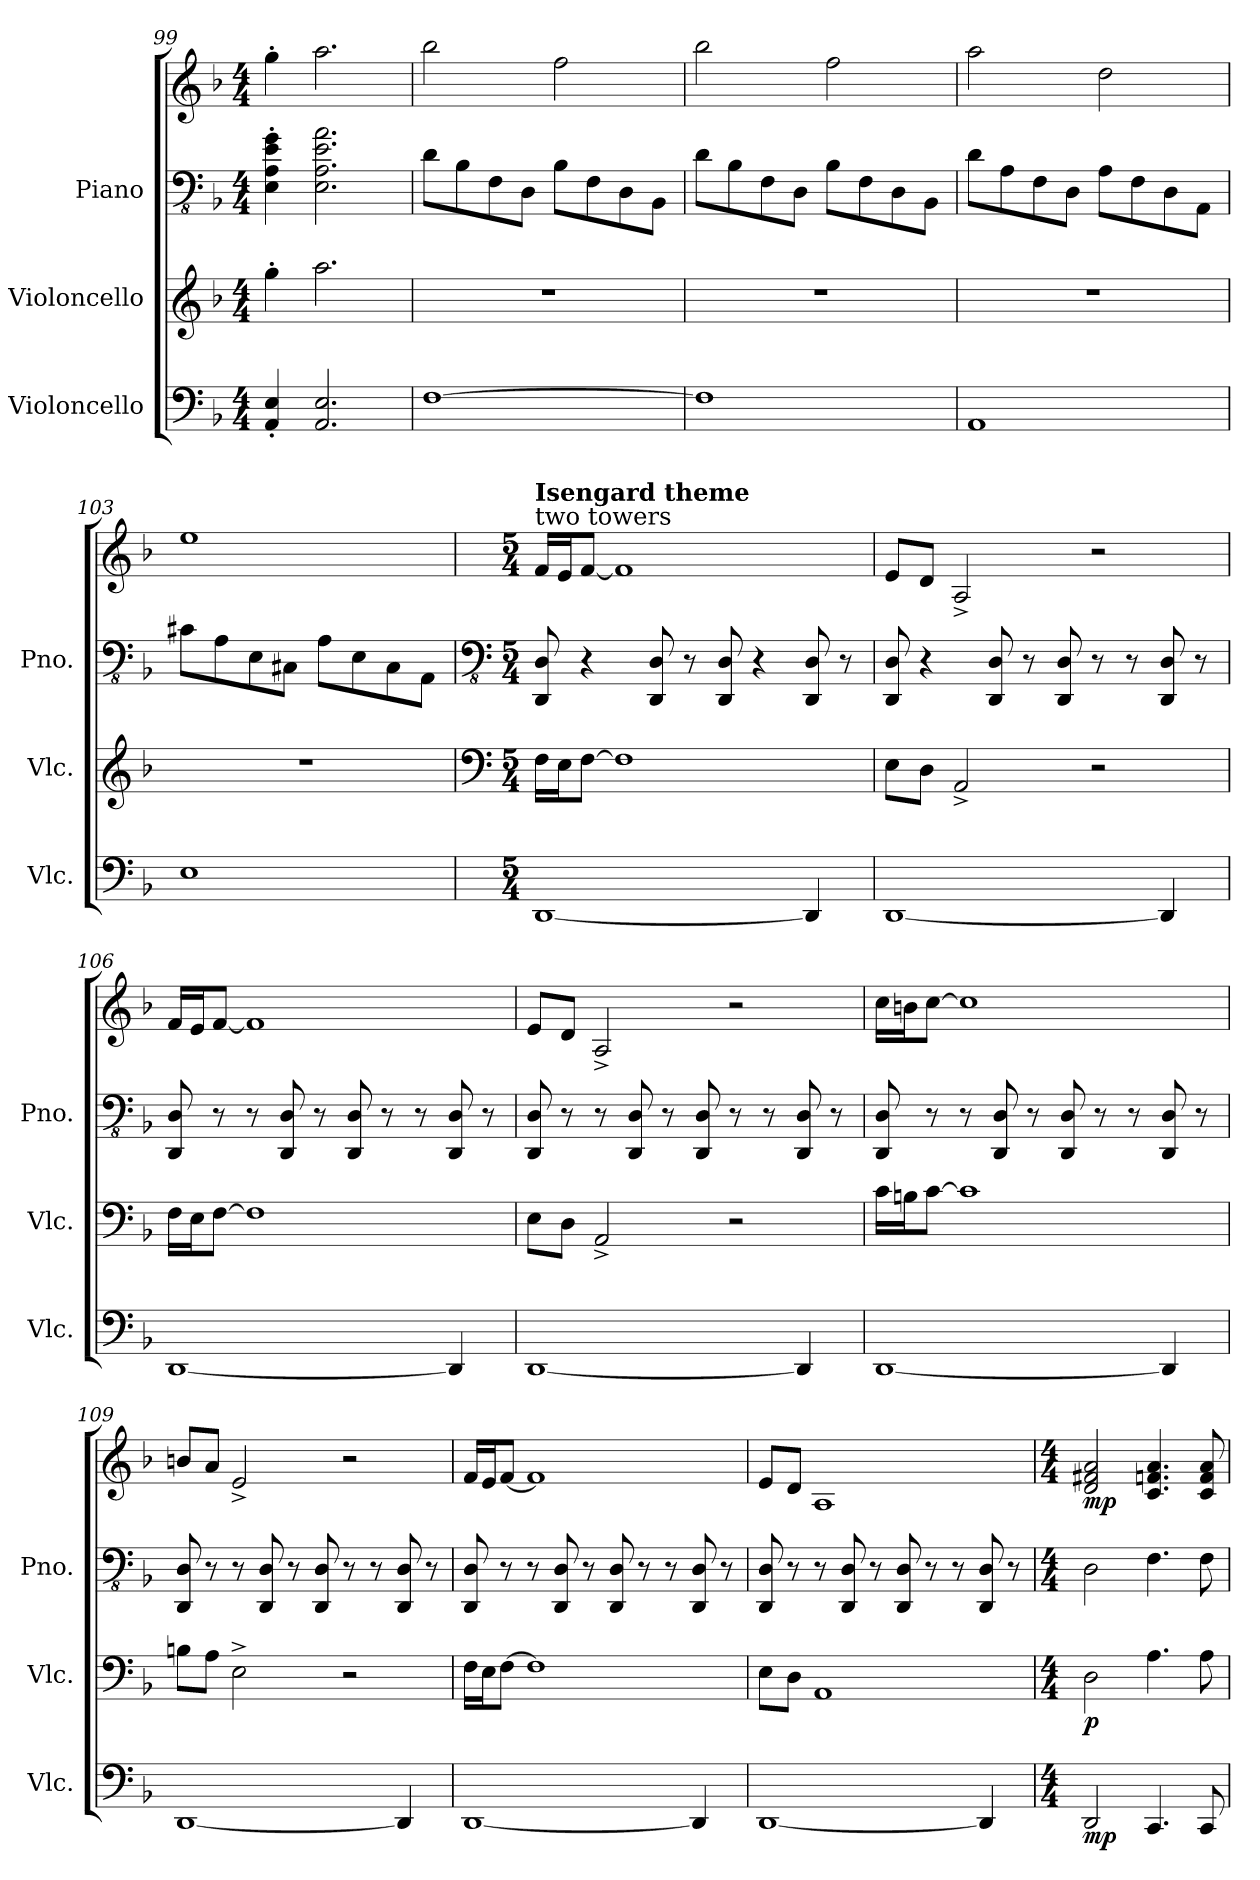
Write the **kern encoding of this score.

**kern	**dynam	**kern	**dynam	**kern	**kern	**dynam
*part3	*part3	*part2	*part2	*part1	*part1	*part1
*staff4	*staff4	*staff3	*staff3	*staff2	*staff1	*staff1/2
*I"Violoncello	*	*I"Violoncello	*	*I"Piano	*	*
*I'Vlc.	*	*I'Vlc.	*	*I'Pno.	*	*
*clefF4	*	*clefG2	*	*clefFv4	*clefG2	*
*k[b-]	*	*k[b-]	*	*k[b-]	*k[b-]	*
*M4/4	*	*M4/4	*	*M4/4	*M4/4	*
=99	=99	=99	=99	=99	=99	=99
4AA/' 4E/'	.	4gg'\	.	4EE\' 4AA\' 4E\' 4G\'	4gg'\	.
2.AA/ 2.E/	.	2.aa\	.	2.EE\ 2.AA\ 2.E\ 2.A\	2.aa\	.
=100	=100	=100	=100	=100	=100	=100
[1F	.	1r	.	8D\L	2bb-\	.
.	.	.	.	8BB-\	.	.
.	.	.	.	8FF\	.	.
.	.	.	.	8DD\J	.	.
.	.	.	.	8BB-\L	2ff\	.
.	.	.	.	8FF\	.	.
.	.	.	.	8DD\	.	.
.	.	.	.	8BBB-\J	.	.
=101	=101	=101	=101	=101	=101	=101
1F]	.	1r	.	8D\L	2bb-\	.
.	.	.	.	8BB-\	.	.
.	.	.	.	8FF\	.	.
.	.	.	.	8DD\J	.	.
.	.	.	.	8BB-\L	2ff\	.
.	.	.	.	8FF\	.	.
.	.	.	.	8DD\	.	.
.	.	.	.	8BBB-\J	.	.
!!LO:PB:g=z
=102	=102	=102	=102	=102	=102	=102
1AA	.	1r	.	8D\L	2aa\	.
.	.	.	.	8AA\	.	.
.	.	.	.	8FF\	.	.
.	.	.	.	8DD\J	.	.
.	.	.	.	8AA\L	2dd\	.
.	.	.	.	8FF\	.	.
.	.	.	.	8DD\	.	.
.	.	.	.	8AAA\J	.	.
=103	=103	=103	=103	=103	=103	=103
1E	.	1r	.	8C#X\L	1ee	.
.	.	.	.	8AA\	.	.
.	.	.	.	8EE\	.	.
.	.	.	.	8CC#X\J	.	.
.	.	.	.	8AA\L	.	.
.	.	.	.	8EE\	.	.
.	.	.	.	8CC#\	.	.
.	.	.	.	8AAA\J	.	.
=104	=104	=104	=104	=104	=104	=104
*	*	*clefF4	*	*clefFv4	*	*
*M5/4	*	*M5/4	*	*M5/4	*M5/4	*
!	!	!	!	!	!LO:TX:a:t=two towers	!
!	!	!	!	!	!LO:TX:a:B:t=Isengard theme	!
[1DD	.	16F\LL	.	8DDD/ 8DD/	16f/LL	.
.	.	16E\J	.	.	16e/J	.
.	.	[8F\J	.	4r	[8f/J	.
.	.	1F]	.	.	1f]	.
.	.	.	.	8DDD/ 8DD/	.	.
.	.	.	.	8r	.	.
.	.	.	.	8DDD/ 8DD/	.	.
.	.	.	.	4r	.	.
4DD/]	.	.	.	8DDD/ 8DD/	.	.
.	.	.	.	8r	.	.
=105	=105	=105	=105	=105	=105	=105
[1DD	.	8E\L	.	8DDD/ 8DD/	8e/L	.
.	.	8D\J	.	4r	8d/J	.
.	.	2AA^/	.	.	2A^/	.
.	.	.	.	8DDD/ 8DD/	.	.
.	.	.	.	8r	.	.
.	.	.	.	8DDD/ 8DD/	.	.
.	.	2r	.	8r	2r	.
.	.	.	.	8r	.	.
4DD/]	.	.	.	8DDD/ 8DD/	.	.
.	.	.	.	8r	.	.
!!LO:LB:g=z
=106	=106	=106	=106	=106	=106	=106
[1DD	.	16F\LL	.	8DDD/ 8DD/	16f/LL	.
.	.	16E\J	.	.	16e/J	.
.	.	[8F\J	.	8r	[8f/J	.
.	.	1F]	.	8r	1f]	.
.	.	.	.	8DDD/ 8DD/	.	.
.	.	.	.	8r	.	.
.	.	.	.	8DDD/ 8DD/	.	.
.	.	.	.	8r	.	.
.	.	.	.	8r	.	.
4DD/]	.	.	.	8DDD/ 8DD/	.	.
.	.	.	.	8r	.	.
=107	=107	=107	=107	=107	=107	=107
[1DD	.	8E\L	.	8DDD/ 8DD/	8e/L	.
.	.	8D\J	.	8r	8d/J	.
.	.	2AA^/	.	8r	2A^/	.
.	.	.	.	8DDD/ 8DD/	.	.
.	.	.	.	8r	.	.
.	.	.	.	8DDD/ 8DD/	.	.
.	.	2r	.	8r	2r	.
.	.	.	.	8r	.	.
4DD/]	.	.	.	8DDD/ 8DD/	.	.
.	.	.	.	8r	.	.
=108	=108	=108	=108	=108	=108	=108
[1DD	.	16c\LL	.	8DDD/ 8DD/	16cc\LL	.
.	.	16Bn\J	.	.	16bn\J	.
.	.	[8c\J	.	8r	[8cc\J	.
.	.	1c]	.	8r	1cc]	.
.	.	.	.	8DDD/ 8DD/	.	.
.	.	.	.	8r	.	.
.	.	.	.	8DDD/ 8DD/	.	.
.	.	.	.	8r	.	.
.	.	.	.	8r	.	.
4DD/]	.	.	.	8DDD/ 8DD/	.	.
.	.	.	.	8r	.	.
!!LO:LB:g=z
=109	=109	=109	=109	=109	=109	=109
[1DD	.	8Bn\L	.	8DDD/ 8DD/	8bn/L	.
.	.	8A\J	.	8r	8a/J	.
.	.	2E^\	.	8r	2e^/	.
.	.	.	.	8DDD/ 8DD/	.	.
.	.	.	.	8r	.	.
.	.	.	.	8DDD/ 8DD/	.	.
.	.	2r	.	8r	2r	.
.	.	.	.	8r	.	.
4DD/]	.	.	.	8DDD/ 8DD/	.	.
.	.	.	.	8r	.	.
=110	=110	=110	=110	=110	=110	=110
[1DD	.	16F\LL	.	8DDD/ 8DD/	16f/LL	.
.	.	16E\J	.	.	16e/J	.
.	.	[8F\J	.	8r	[8f/J	.
.	.	1F]	.	8r	1f]	.
.	.	.	.	8DDD/ 8DD/	.	.
.	.	.	.	8r	.	.
.	.	.	.	8DDD/ 8DD/	.	.
.	.	.	.	8r	.	.
.	.	.	.	8r	.	.
4DD/]	.	.	.	8DDD/ 8DD/	.	.
.	.	.	.	8r	.	.
=111	=111	=111	=111	=111	=111	=111
[1DD	.	8E\L	.	8DDD/ 8DD/	8e/L	.
.	.	8D\J	.	8r	8d/J	.
.	.	1AA	.	8r	1A	.
.	.	.	.	8DDD/ 8DD/	.	.
.	.	.	.	8r	.	.
.	.	.	.	8DDD/ 8DD/	.	.
.	.	.	.	8r	.	.
.	.	.	.	8r	.	.
4DD/]	.	.	.	8DDD/ 8DD/	.	.
.	.	.	.	8r	.	.
!!LO:PB:g=z
=112	=112	=112	=112	=112	=112	=112
*M4/4	*	*M4/4	*	*M4/4	*M4/4	*
!	!LO:DY:b	!	!LO:DY:b	!	!	!LO:DY:b
2DD/	mp	2D\	p	2DD\	2d/ 2f#X/ 2a/	mp
4.CC/	.	4.A\	.	4.FF\	4.c/ 4.fn/ 4.a/	.
8CC/	.	8A\	.	8FF\	8c/ 8f/ 8a/	.
=	=	=	=	=	=	=
*-	*-	*-	*-	*-	*-	*-
